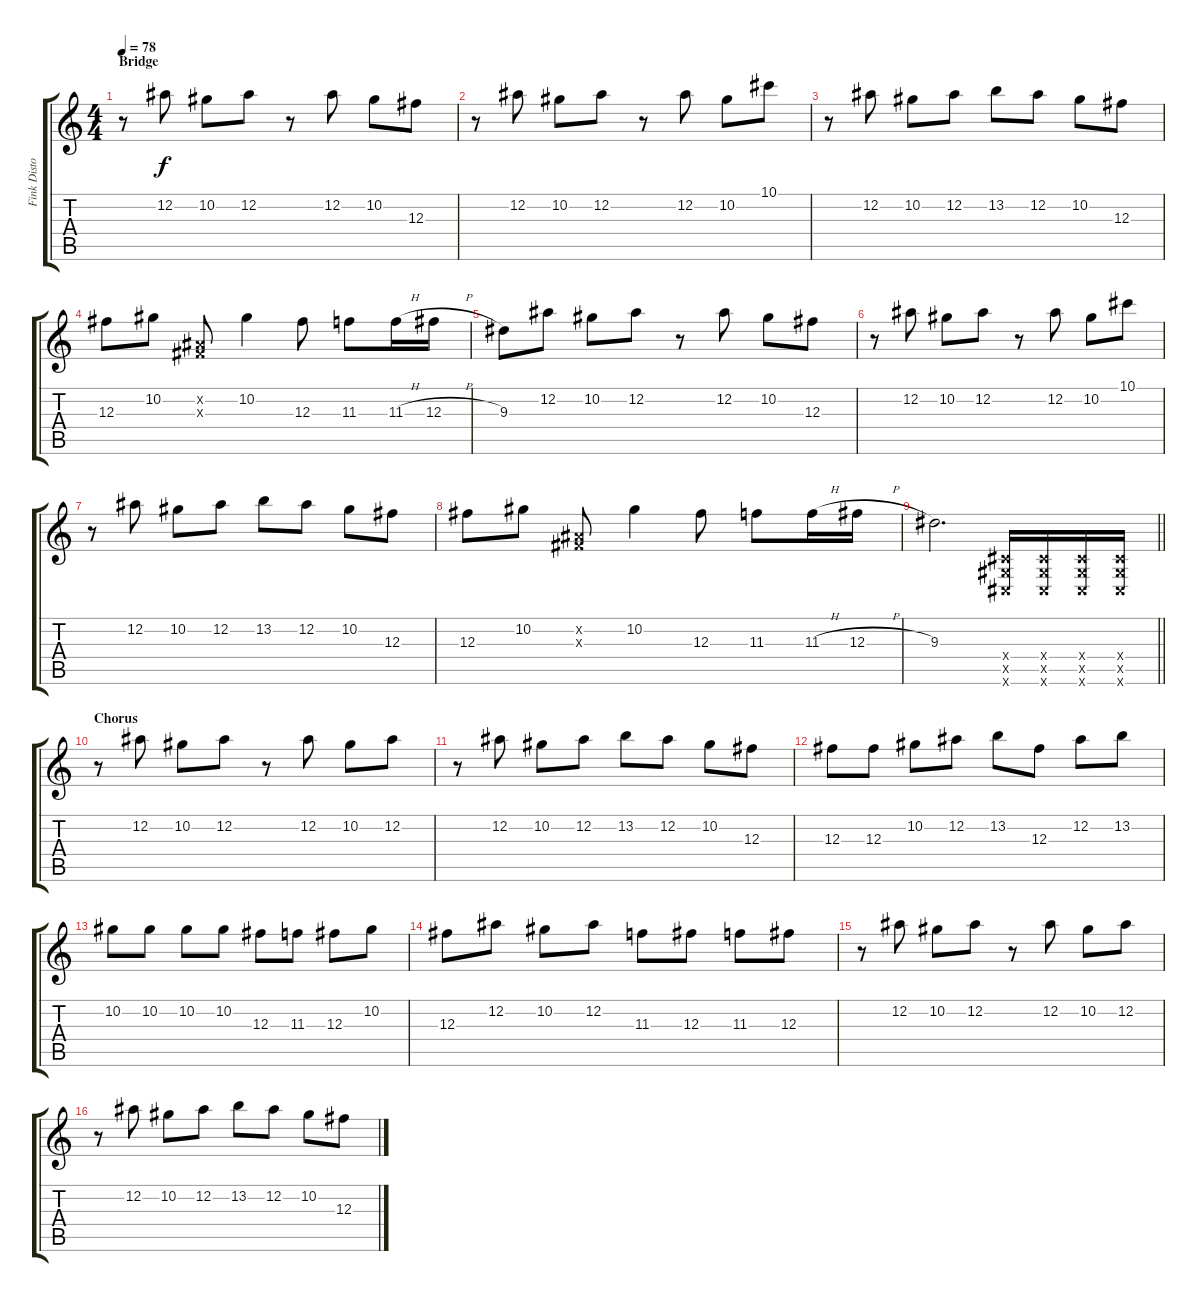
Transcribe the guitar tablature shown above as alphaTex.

\track ("Fink Distortion" "Fink Disto") {instrument distortionguitar}
\staff {score tabs}
\tuning (Eb4 Bb3 Gb3 Db3 Ab2 Db2) {hide}
\ts (4 4)
\section ("" "Bridge")
\tempo 78
\clef g2
\ks c
r.8{dy f} 12.2.8 10.2.8 12.2.8 r.8 12.2.8 10.2.8 12.3.8 |
r.8 12.2.8 10.2.8 12.2.8 r.8 12.2.8 10.2.8 10.1.8 |
r.8 12.2.8 10.2.8 12.2.8 13.2.8 12.2.8 10.2.8 12.3.8 |
12.3.8 10.2.8 (0.2{x} 0.3{x}).8 10.2.4 12.3.8 11.3.8 11.3{h}.16 12.3{h}.16 |
9.3.8 12.2.8 10.2.8 12.2.8 r.8 12.2.8 10.2.8 12.3.8 |
r.8 12.2.8 10.2.8 12.2.8 r.8 12.2.8 10.2.8 10.1.8 |
r.8 12.2.8 10.2.8 12.2.8 13.2.8 12.2.8 10.2.8 12.3.8 |
12.3.8 10.2.8 (0.2{x} 0.3{x}).8 10.2.4 12.3.8 11.3.8 11.3{h}.16 12.3{h}.16 |
\barLineRight lightlight
9.3.2{d} (0.4{x} 0.5{x} 0.6{x}).16 (0.4{x} 0.5{x} 0.6{x}).16 (0.4{x} 0.5{x} 0.6{x}).16 (0.4{x} 0.5{x} 0.6{x}).16 |
\section ("" "Chorus")
r.8 12.2.8 10.2.8 12.2.8 r.8 12.2.8 10.2.8 12.2.8 |
r.8 12.2.8 10.2.8 12.2.8 13.2.8 12.2.8 10.2.8 12.3.8 |
12.3.8 12.3.8 10.2.8 12.2.8 13.2.8 12.3.8 12.2.8 13.2.8 |
10.2.8 10.2.8 10.2.8 10.2.8 12.3.8 11.3.8 12.3.8 10.2.8 |
12.3.8 12.2.8 10.2.8 12.2.8 11.3.8 12.3.8 11.3.8 12.3.8 |
r.8 12.2.8 10.2.8 12.2.8 r.8 12.2.8 10.2.8 12.2.8 |
r.8 12.2.8 10.2.8 12.2.8 13.2.8 12.2.8 10.2.8 12.3.8
